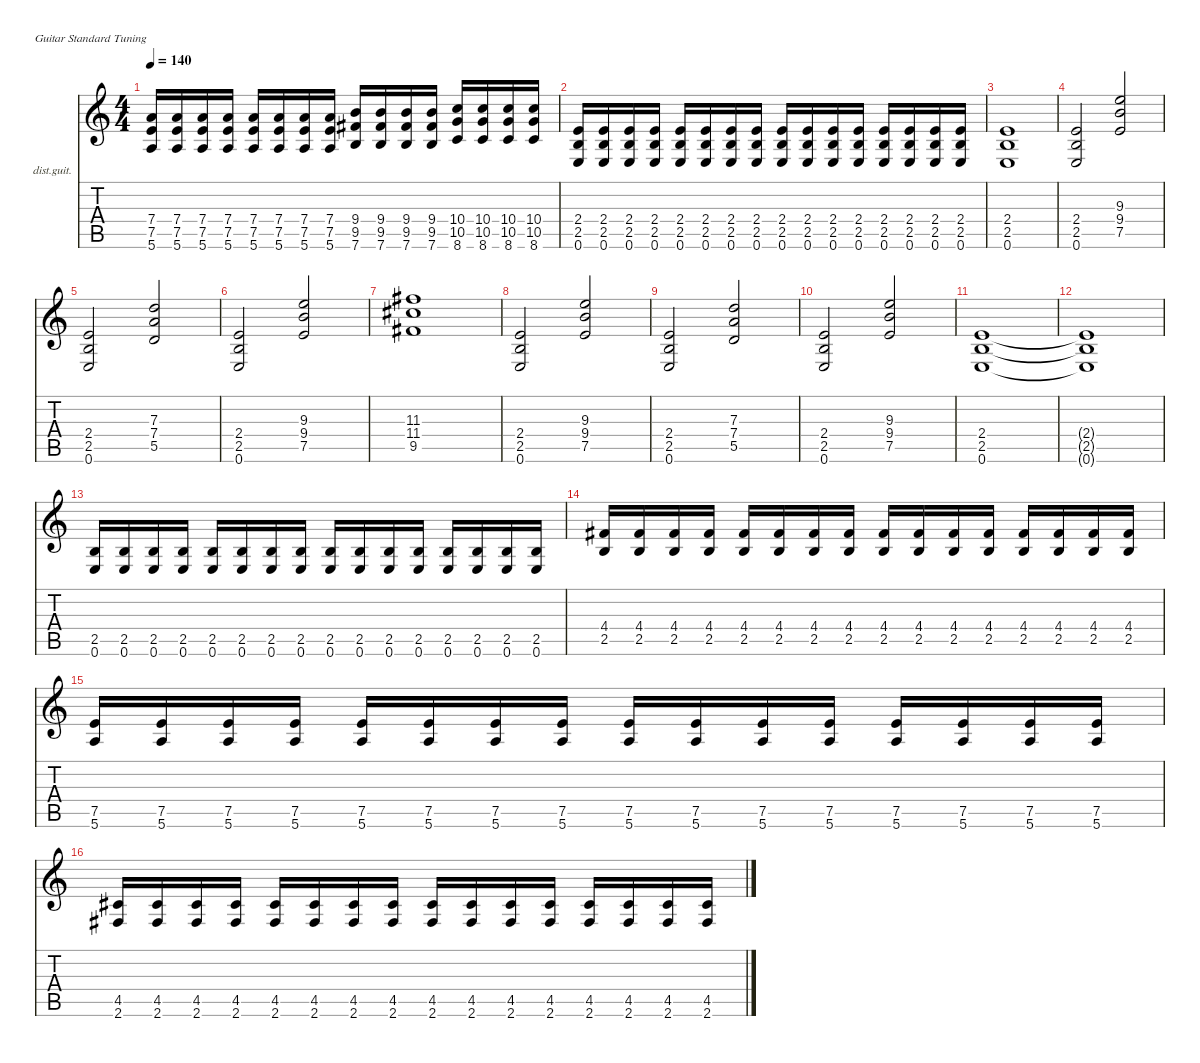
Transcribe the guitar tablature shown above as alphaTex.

\defaultSystemsLayout 4
\hideDynamics
\bracketExtendMode nobrackets
\firstSystemTrackNameOrientation horizontal
\otherSystemsTrackNameOrientation horizontal
\track ("Rythm Guitar" "dist.guit.") {instrument distortionguitar}
\staff {score tabs}
\tuning (E4 B3 G3 D3 A2 E2)
\ts (4 4)
\tempo 140
\clef g2
\ks c
(5.6 7.5 7.4).16{dy mf} (5.6 7.5 7.4).16 (5.6 7.5 7.4).16 (5.6 7.5 7.4).16 (5.6 7.5 7.4).16 (5.6 7.5 7.4).16 (5.6 7.5 7.4).16 (5.6 7.5 7.4).16 (7.6 9.5{acc #} 9.4).16 (7.6 9.5{acc #} 9.4).16 (7.6 9.5{acc #} 9.4).16 (7.6 9.5{acc #} 9.4).16 (8.6 10.5 10.4).16 (8.6 10.5 10.4).16 (8.6 10.5 10.4).16 (8.6 10.5 10.4).16 |
(0.6 2.5 2.4).16 (0.6 2.5 2.4).16 (0.6 2.5 2.4).16 (2.4 2.5 0.6).16 (0.6 2.5 2.4).16 (0.6 2.5 2.4).16 (0.6 2.5 2.4).16 (2.4 2.5 0.6).16 (0.6 2.5 2.4).16 (0.6 2.5 2.4).16 (0.6 2.5 2.4).16 (2.4 2.5 0.6).16 (0.6 2.5 2.4).16 (0.6 2.5 2.4).16 (0.6 2.5 2.4).16 (2.4 2.5 0.6).16 |
(2.4 2.5 0.6).1 |
(2.4 2.5 0.6).2 (7.5 9.4 9.3).2 |
(2.4 2.5 0.6).2 (5.5 7.4 7.3).2 |
(2.4 2.5 0.6).2 (7.5 9.4 9.3).2 |
(9.5{acc #} 11.4{acc #} 11.3{acc #}).1 |
(2.4 2.5 0.6).2 (7.5 9.4 9.3).2 |
(2.4 2.5 0.6).2 (5.5 7.4 7.3).2 |
(2.4 2.5 0.6).2 (7.5 9.4 9.3).2 |
(2.5 2.4 0.6).1 |
(0.6{t} 2.5{t} 2.4{t}).1 |
(0.6 2.5).16 (0.6 2.5).16 (0.6 2.5).16 (0.6 2.5).16 (0.6 2.5).16 (0.6 2.5).16 (0.6 2.5).16 (0.6 2.5).16 (0.6 2.5).16 (0.6 2.5).16 (0.6 2.5).16 (0.6 2.5).16 (0.6 2.5).16 (0.6 2.5).16 (0.6 2.5).16 (0.6 2.5).16 |
(2.5 4.4{acc #}).16 (2.5 4.4{acc #}).16 (2.5 4.4{acc #}).16 (2.5 4.4{acc #}).16 (2.5 4.4{acc #}).16 (2.5 4.4{acc #}).16 (2.5 4.4{acc #}).16 (2.5 4.4{acc #}).16 (2.5 4.4{acc #}).16 (2.5 4.4{acc #}).16 (2.5 4.4{acc #}).16 (2.5 4.4{acc #}).16 (2.5 4.4{acc #}).16 (2.5 4.4{acc #}).16 (2.5 4.4{acc #}).16 (2.5 4.4{acc #}).16 |
(5.6 7.5).16 (5.6 7.5).16 (5.6 7.5).16 (5.6 7.5).16 (5.6 7.5).16 (5.6 7.5).16 (5.6 7.5).16 (5.6 7.5).16 (5.6 7.5).16 (5.6 7.5).16 (5.6 7.5).16 (5.6 7.5).16 (5.6 7.5).16 (5.6 7.5).16 (5.6 7.5).16 (5.6 7.5).16 |
(2.6{acc #} 4.5{acc #}).16 (4.5{acc #} 2.6{acc #}).16 (4.5{acc #} 2.6{acc #}).16 (4.5{acc #} 2.6{acc #}).16 (4.5{acc #} 2.6{acc #}).16 (4.5{acc #} 2.6{acc #}).16 (4.5{acc #} 2.6{acc #}).16 (4.5{acc #} 2.6{acc #}).16 (2.6{acc #} 4.5{acc #}).16 (4.5{acc #} 2.6{acc #}).16 (4.5{acc #} 2.6{acc #}).16 (4.5{acc #} 2.6{acc #}).16 (4.5{acc #} 2.6{acc #}).16 (4.5{acc #} 2.6{acc #}).16 (4.5{acc #} 2.6{acc #}).16 (4.5{acc #} 2.6{acc #}).16
